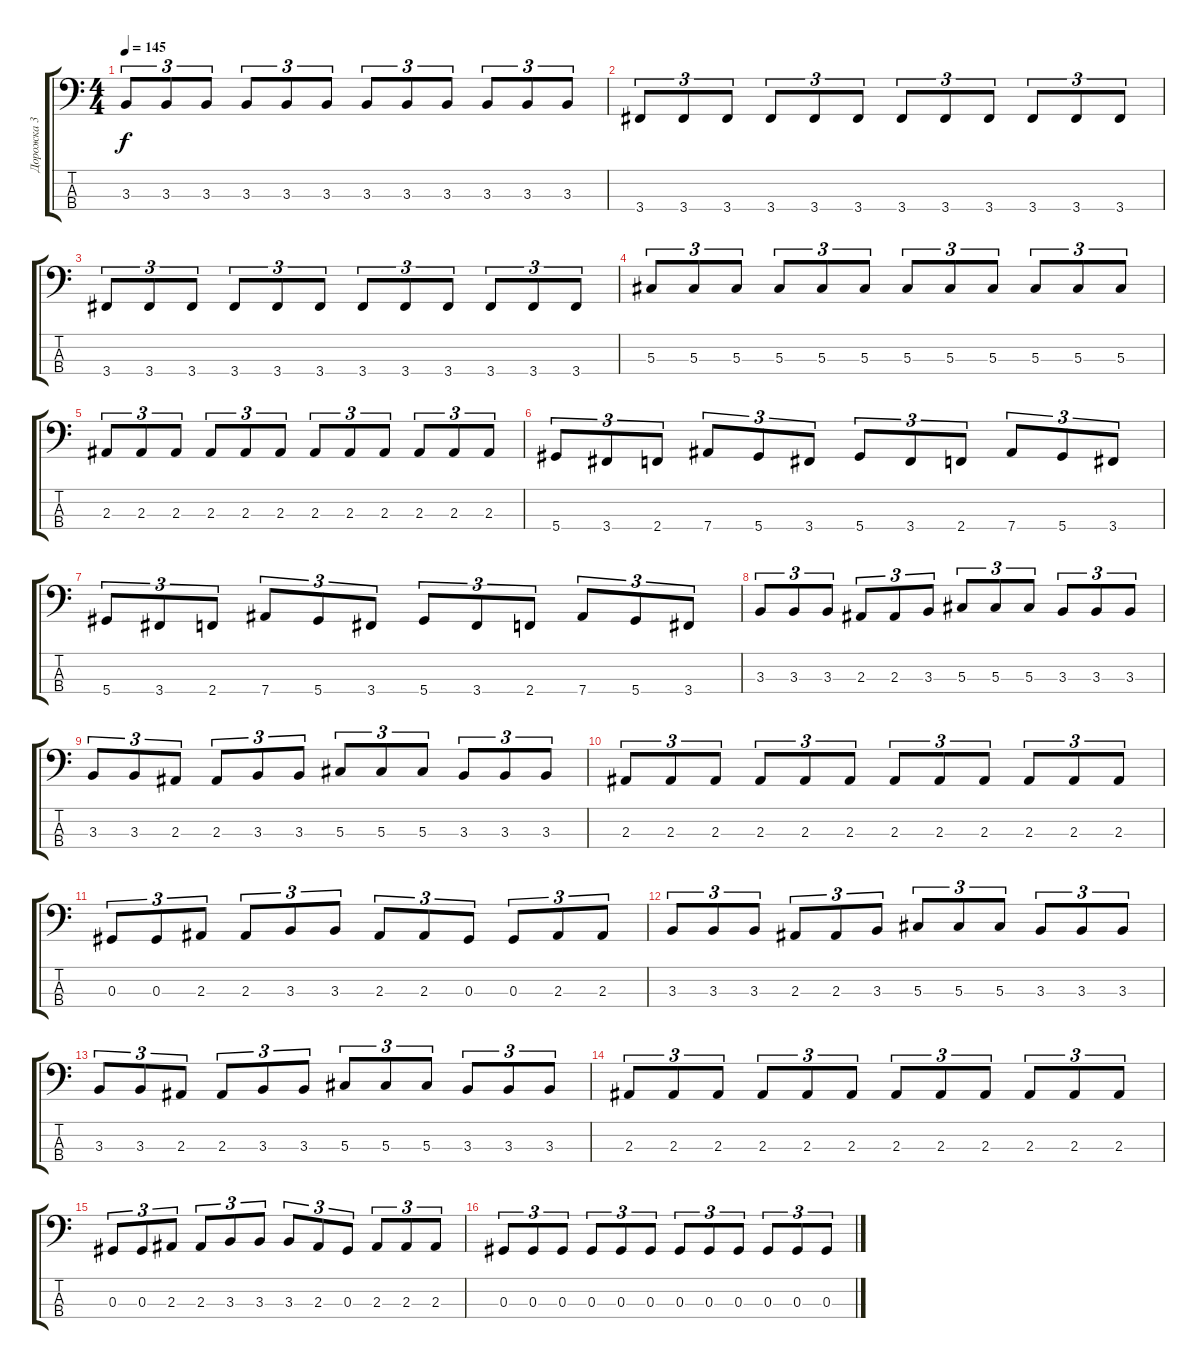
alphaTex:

\track ("Дорожка 3" "Дорожка 3") {instrument electricbassfinger}
\staff {score tabs}
\tuning (Gb2 Db2 Ab1 Eb1) {hide}
\ts (4 4)
\tempo 145
\clef f4
\ks c
3.3.8{tu (3 2) dy f} 3.3.8{tu (3 2)} 3.3.8{tu (3 2)} 3.3.8{tu (3 2)} 3.3.8{tu (3 2)} 3.3.8{tu (3 2)} 3.3.8{tu (3 2)} 3.3.8{tu (3 2)} 3.3.8{tu (3 2)} 3.3.8{tu (3 2)} 3.3.8{tu (3 2)} 3.3.8{tu (3 2)} |
3.4.8{tu (3 2)} 3.4.8{tu (3 2)} 3.4.8{tu (3 2)} 3.4.8{tu (3 2)} 3.4.8{tu (3 2)} 3.4.8{tu (3 2)} 3.4.8{tu (3 2)} 3.4.8{tu (3 2)} 3.4.8{tu (3 2)} 3.4.8{tu (3 2)} 3.4.8{tu (3 2)} 3.4.8{tu (3 2)} |
3.4.8{tu (3 2)} 3.4.8{tu (3 2)} 3.4.8{tu (3 2)} 3.4.8{tu (3 2)} 3.4.8{tu (3 2)} 3.4.8{tu (3 2)} 3.4.8{tu (3 2)} 3.4.8{tu (3 2)} 3.4.8{tu (3 2)} 3.4.8{tu (3 2)} 3.4.8{tu (3 2)} 3.4.8{tu (3 2)} |
5.3.8{tu (3 2)} 5.3.8{tu (3 2)} 5.3.8{tu (3 2)} 5.3.8{tu (3 2)} 5.3.8{tu (3 2)} 5.3.8{tu (3 2)} 5.3.8{tu (3 2)} 5.3.8{tu (3 2)} 5.3.8{tu (3 2)} 5.3.8{tu (3 2)} 5.3.8{tu (3 2)} 5.3.8{tu (3 2)} |
2.3.8{tu (3 2)} 2.3.8{tu (3 2)} 2.3.8{tu (3 2)} 2.3.8{tu (3 2)} 2.3.8{tu (3 2)} 2.3.8{tu (3 2)} 2.3.8{tu (3 2)} 2.3.8{tu (3 2)} 2.3.8{tu (3 2)} 2.3.8{tu (3 2)} 2.3.8{tu (3 2)} 2.3.8{tu (3 2)} |
5.4.8{tu (3 2)} 3.4.8{tu (3 2)} 2.4.8{tu (3 2)} 7.4.8{tu (3 2)} 5.4.8{tu (3 2)} 3.4.8{tu (3 2)} 5.4.8{tu (3 2)} 3.4.8{tu (3 2)} 2.4.8{tu (3 2)} 7.4.8{tu (3 2)} 5.4.8{tu (3 2)} 3.4.8{tu (3 2)} |
5.4.8{tu (3 2)} 3.4.8{tu (3 2)} 2.4.8{tu (3 2)} 7.4.8{tu (3 2)} 5.4.8{tu (3 2)} 3.4.8{tu (3 2)} 5.4.8{tu (3 2)} 3.4.8{tu (3 2)} 2.4.8{tu (3 2)} 7.4.8{tu (3 2)} 5.4.8{tu (3 2)} 3.4.8{tu (3 2)} |
3.3.8{tu (3 2)} 3.3.8{tu (3 2)} 3.3.8{tu (3 2)} 2.3.8{tu (3 2)} 2.3.8{tu (3 2)} 3.3.8{tu (3 2)} 5.3.8{tu (3 2)} 5.3.8{tu (3 2)} 5.3.8{tu (3 2)} 3.3.8{tu (3 2)} 3.3.8{tu (3 2)} 3.3.8{tu (3 2)} |
3.3.8{tu (3 2)} 3.3.8{tu (3 2)} 2.3.8{tu (3 2)} 2.3.8{tu (3 2)} 3.3.8{tu (3 2)} 3.3.8{tu (3 2)} 5.3.8{tu (3 2)} 5.3.8{tu (3 2)} 5.3.8{tu (3 2)} 3.3.8{tu (3 2)} 3.3.8{tu (3 2)} 3.3.8{tu (3 2)} |
2.3.8{tu (3 2)} 2.3.8{tu (3 2)} 2.3.8{tu (3 2)} 2.3.8{tu (3 2)} 2.3.8{tu (3 2)} 2.3.8{tu (3 2)} 2.3.8{tu (3 2)} 2.3.8{tu (3 2)} 2.3.8{tu (3 2)} 2.3.8{tu (3 2)} 2.3.8{tu (3 2)} 2.3.8{tu (3 2)} |
0.3.8{tu (3 2)} 0.3.8{tu (3 2)} 2.3.8{tu (3 2)} 2.3.8{tu (3 2)} 3.3.8{tu (3 2)} 3.3.8{tu (3 2)} 2.3.8{tu (3 2)} 2.3.8{tu (3 2)} 0.3.8{tu (3 2)} 0.3.8{tu (3 2)} 2.3.8{tu (3 2)} 2.3.8{tu (3 2)} |
3.3.8{tu (3 2)} 3.3.8{tu (3 2)} 3.3.8{tu (3 2)} 2.3.8{tu (3 2)} 2.3.8{tu (3 2)} 3.3.8{tu (3 2)} 5.3.8{tu (3 2)} 5.3.8{tu (3 2)} 5.3.8{tu (3 2)} 3.3.8{tu (3 2)} 3.3.8{tu (3 2)} 3.3.8{tu (3 2)} |
3.3.8{tu (3 2)} 3.3.8{tu (3 2)} 2.3.8{tu (3 2)} 2.3.8{tu (3 2)} 3.3.8{tu (3 2)} 3.3.8{tu (3 2)} 5.3.8{tu (3 2)} 5.3.8{tu (3 2)} 5.3.8{tu (3 2)} 3.3.8{tu (3 2)} 3.3.8{tu (3 2)} 3.3.8{tu (3 2)} |
2.3.8{tu (3 2)} 2.3.8{tu (3 2)} 2.3.8{tu (3 2)} 2.3.8{tu (3 2)} 2.3.8{tu (3 2)} 2.3.8{tu (3 2)} 2.3.8{tu (3 2)} 2.3.8{tu (3 2)} 2.3.8{tu (3 2)} 2.3.8{tu (3 2)} 2.3.8{tu (3 2)} 2.3.8{tu (3 2)} |
0.3.8{tu (3 2)} 0.3.8{tu (3 2)} 2.3.8{tu (3 2)} 2.3.8{tu (3 2)} 3.3.8{tu (3 2)} 3.3.8{tu (3 2)} 3.3.8{tu (3 2)} 2.3.8{tu (3 2)} 0.3.8{tu (3 2)} 2.3.8{tu (3 2)} 2.3.8{tu (3 2)} 2.3.8{tu (3 2)} |
0.3.8{tu (3 2)} 0.3.8{tu (3 2)} 0.3.8{tu (3 2)} 0.3.8{tu (3 2)} 0.3.8{tu (3 2)} 0.3.8{tu (3 2)} 0.3.8{tu (3 2)} 0.3.8{tu (3 2)} 0.3.8{tu (3 2)} 0.3.8{tu (3 2)} 0.3.8{tu (3 2)} 0.3.8{tu (3 2)}
